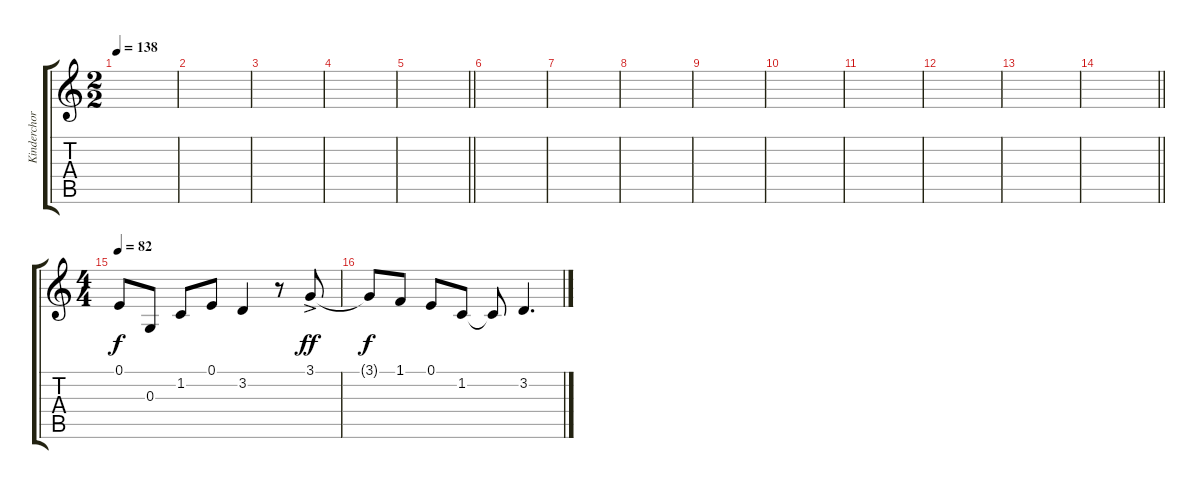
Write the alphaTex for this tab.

\track ("Kinderchor" "Kinderchor") {instrument choiraahs}
\staff {score tabs}
\tuning (E4 B3 G3 D3 A2 E2) {hide}
\ts (2 2)
\tempo 138
\clef g2
\ks c
|
|
|
|
\barLineRight lightlight
|
|
|
|
|
|
|
|
|
\barLineRight lightlight
|
\ts (4 4)
\tempo 82
0.1.8 0.3.8 1.2.8 0.1.8 3.2.4 r.8 3.1{ac}.8{dy ff} |
3.1{t}.8{dy f} 1.1.8 0.1.8 1.2.8 1.2{t}.8 3.2.4{d}
